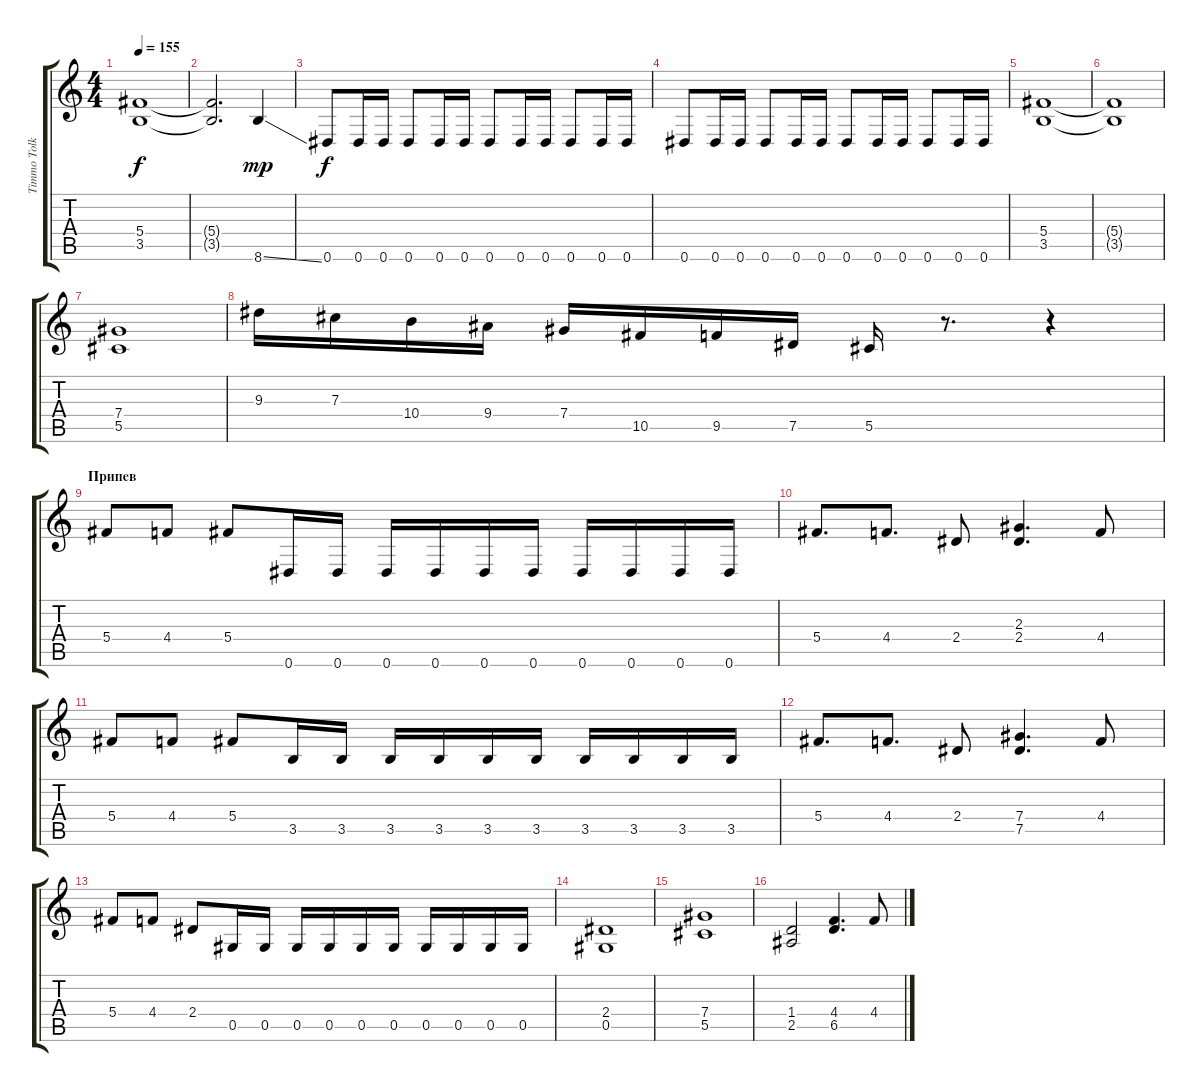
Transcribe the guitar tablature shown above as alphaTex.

\track ("Timmo Tolkki" "Timmo Tolk") {instrument distortionguitar}
\staff {score tabs}
\tuning (Eb4 Bb3 Gb3 Db3 Ab2 Eb2) {hide}
\ts (4 4)
\tempo 155
\clef g2
\ks c
(5.4 3.5).1{dy f} |
(5.4{t} 3.5{t}).2{d} 8.6{ss}.4{dy mp} |
0.6.8{dy f} 0.6.16 0.6.16 0.6.8 0.6.16 0.6.16 0.6.8 0.6.16 0.6.16 0.6.8 0.6.16 0.6.16 |
0.6.8 0.6.16 0.6.16 0.6.8 0.6.16 0.6.16 0.6.8 0.6.16 0.6.16 0.6.8 0.6.16 0.6.16 |
(5.4 3.5).1 |
(5.4{t} 3.5{t}).1 |
(7.4 5.5).1 |
9.3.16 7.3.16 10.4.16 9.4.16 7.4.16 10.5.16 9.5.16 7.5.16 5.5.16 r.8{d} r.4 |
\section ("" "Припев")
5.4.8 4.4.8 5.4.8 0.6.16 0.6.16 0.6.16 0.6.16 0.6.16 0.6.16 0.6.16 0.6.16 0.6.16 0.6.16 |
5.4.8{d} 4.4.8{d} 2.4.8 (2.3 2.4).4{d} 4.4.8 |
5.4.8 4.4.8 5.4.8 3.5.16 3.5.16 3.5.16 3.5.16 3.5.16 3.5.16 3.5.16 3.5.16 3.5.16 3.5.16 |
5.4.8{d} 4.4.8{d} 2.4.8 (7.4 7.5).4{d} 4.4.8 |
5.4.8 4.4.8 2.4.8 0.5.16 0.5.16 0.5.16 0.5.16 0.5.16 0.5.16 0.5.16 0.5.16 0.5.16 0.5.16 |
(2.4 0.5).1 |
(7.4 5.5).1 |
(1.4 2.5).2 (4.4 6.5).4{d} 4.4.8
